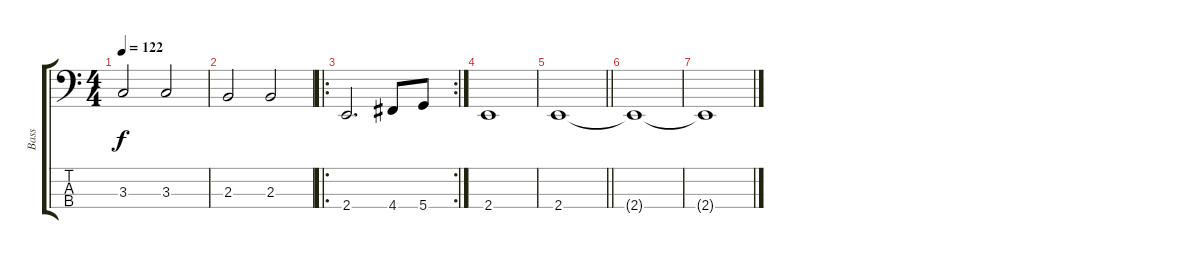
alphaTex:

\track ("Bass" "Bass") {instrument electricbassfinger}
\staff {score tabs}
\tuning (G2 D2 A1 D1) {hide}
\ts (4 4)
\tempo 122
\clef f4
\ks c
3.3.2{dy f} 3.3.2 |
2.3.2 2.3.2 |
\ro
\rc 2
2.4.2{d} 4.4.8 5.4.8 |
2.4.1 |
\barLineRight lightlight
2.4.1 |
2.4{t}.1 |
2.4{t}.1
